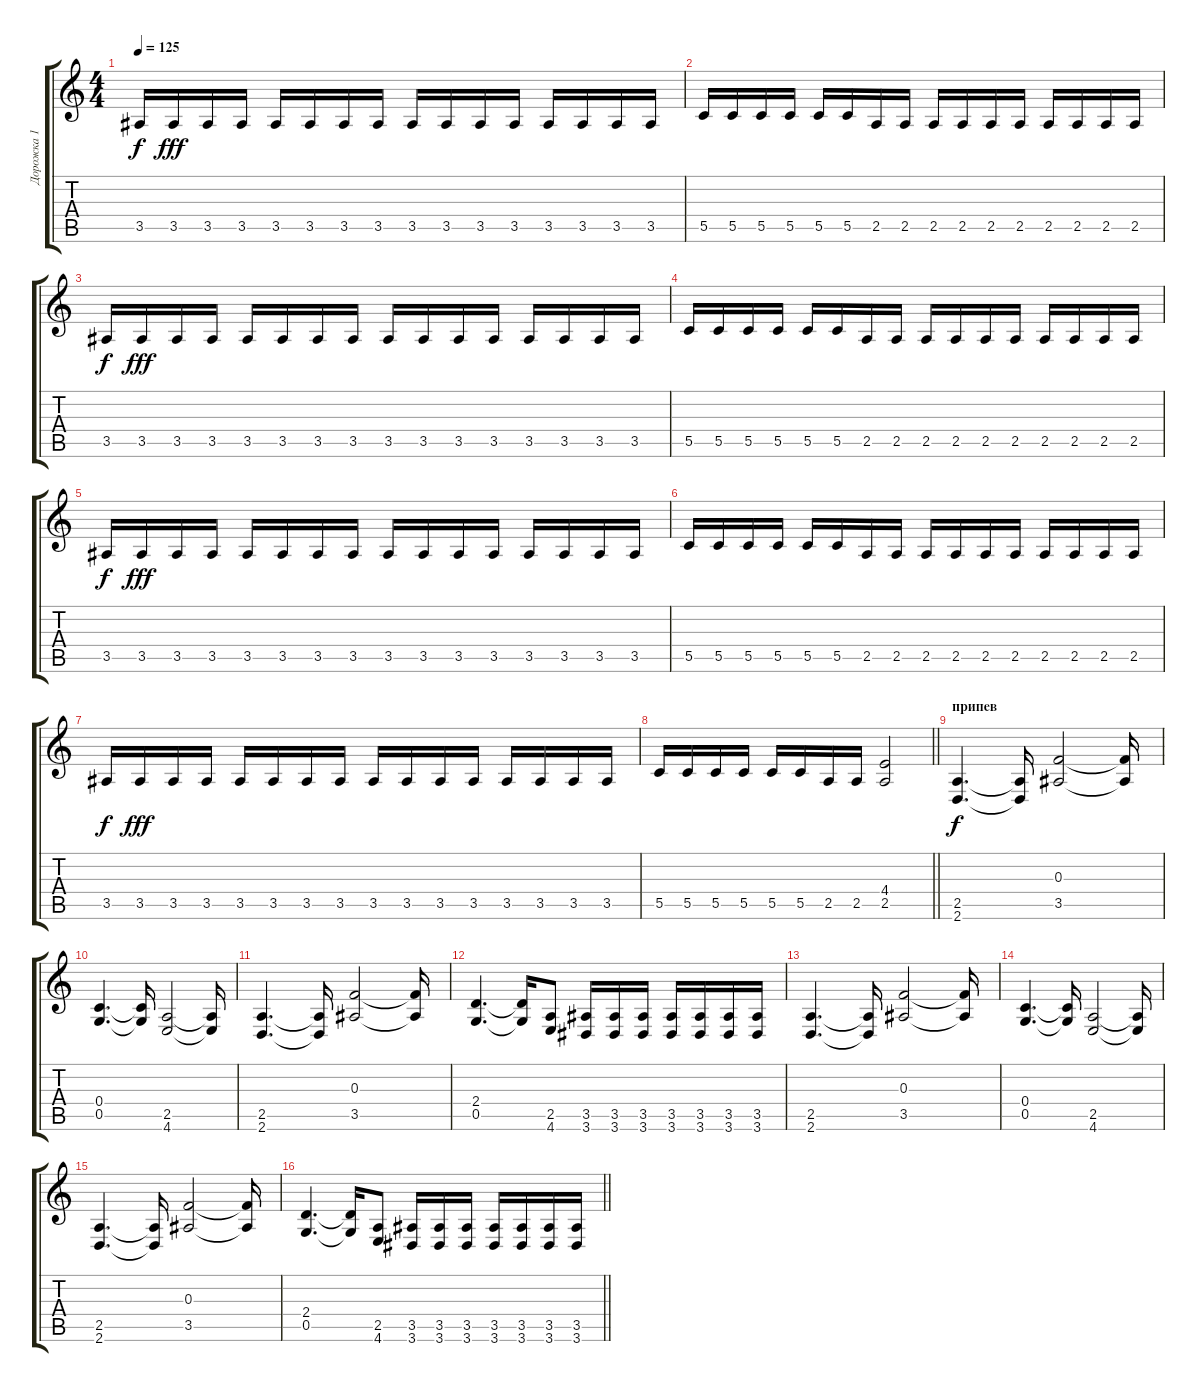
\track ("Дорожка 1" "Дорожка 1") {instrument distortionguitar}
\staff {score tabs}
\tuning (D4 A3 F3 C3 G2 C2) {hide}
\ts (4 4)
\tempo 125
\clef g2
\ks c
3.5.16{dy f} 3.5.16{dy fff} 3.5.16 3.5.16 3.5.16 3.5.16 3.5.16 3.5.16 3.5.16 3.5.16 3.5.16 3.5.16 3.5.16 3.5.16 3.5.16 3.5.16 |
5.5.16 5.5.16 5.5.16 5.5.16 5.5.16 5.5.16 2.5.16 2.5.16 2.5.16 2.5.16 2.5.16 2.5.16 2.5.16 2.5.16 2.5.16 2.5.16 |
3.5.16{dy f} 3.5.16{dy fff} 3.5.16 3.5.16 3.5.16 3.5.16 3.5.16 3.5.16 3.5.16 3.5.16 3.5.16 3.5.16 3.5.16 3.5.16 3.5.16 3.5.16 |
5.5.16 5.5.16 5.5.16 5.5.16 5.5.16 5.5.16 2.5.16 2.5.16 2.5.16 2.5.16 2.5.16 2.5.16 2.5.16 2.5.16 2.5.16 2.5.16 |
3.5.16{dy f} 3.5.16{dy fff} 3.5.16 3.5.16 3.5.16 3.5.16 3.5.16 3.5.16 3.5.16 3.5.16 3.5.16 3.5.16 3.5.16 3.5.16 3.5.16 3.5.16 |
5.5.16 5.5.16 5.5.16 5.5.16 5.5.16 5.5.16 2.5.16 2.5.16 2.5.16 2.5.16 2.5.16 2.5.16 2.5.16 2.5.16 2.5.16 2.5.16 |
3.5.16{dy f} 3.5.16{dy fff} 3.5.16 3.5.16 3.5.16 3.5.16 3.5.16 3.5.16 3.5.16 3.5.16 3.5.16 3.5.16 3.5.16 3.5.16 3.5.16 3.5.16 |
\barLineRight lightlight
5.5.16 5.5.16 5.5.16 5.5.16 5.5.16 5.5.16 2.5.16 2.5.16 (4.4 2.5).2 |
\section ("" "припев")
(2.5 2.6).4{d dy f} (2.5{t} 2.6{t}).16 (0.3 3.5).2 (0.3{t} 3.5{t}).16 |
(0.4 0.5).4{d} (0.4{t} 0.5{t}).16 (2.5 4.6).2 (2.5{t} 4.6{t}).16 |
(2.5 2.6).4{d} (2.5{t} 2.6{t}).16 (0.3 3.5).2 (0.3{t} 3.5{t}).16 |
(2.4 0.5).4{d} (2.4{t} 0.5{t}).16 (2.5 4.6).8 (3.5 3.6).16 (3.5 3.6).16 (3.5 3.6).16 (3.5 3.6).16 (3.5 3.6).16 (3.5 3.6).16 (3.5 3.6).16 |
(2.5 2.6).4{d} (2.5{t} 2.6{t}).16 (0.3 3.5).2 (0.3{t} 3.5{t}).16 |
(0.4 0.5).4{d} (0.4{t} 0.5{t}).16 (2.5 4.6).2 (2.5{t} 4.6{t}).16 |
(2.5 2.6).4{d} (2.5{t} 2.6{t}).16 (0.3 3.5).2 (0.3{t} 3.5{t}).16 |
\barLineRight lightlight
(2.4 0.5).4{d} (2.4{t} 0.5{t}).16 (2.5 4.6).8 (3.5 3.6).16 (3.5 3.6).16 (3.5 3.6).16 (3.5 3.6).16 (3.5 3.6).16 (3.5 3.6).16 (3.5 3.6).16
